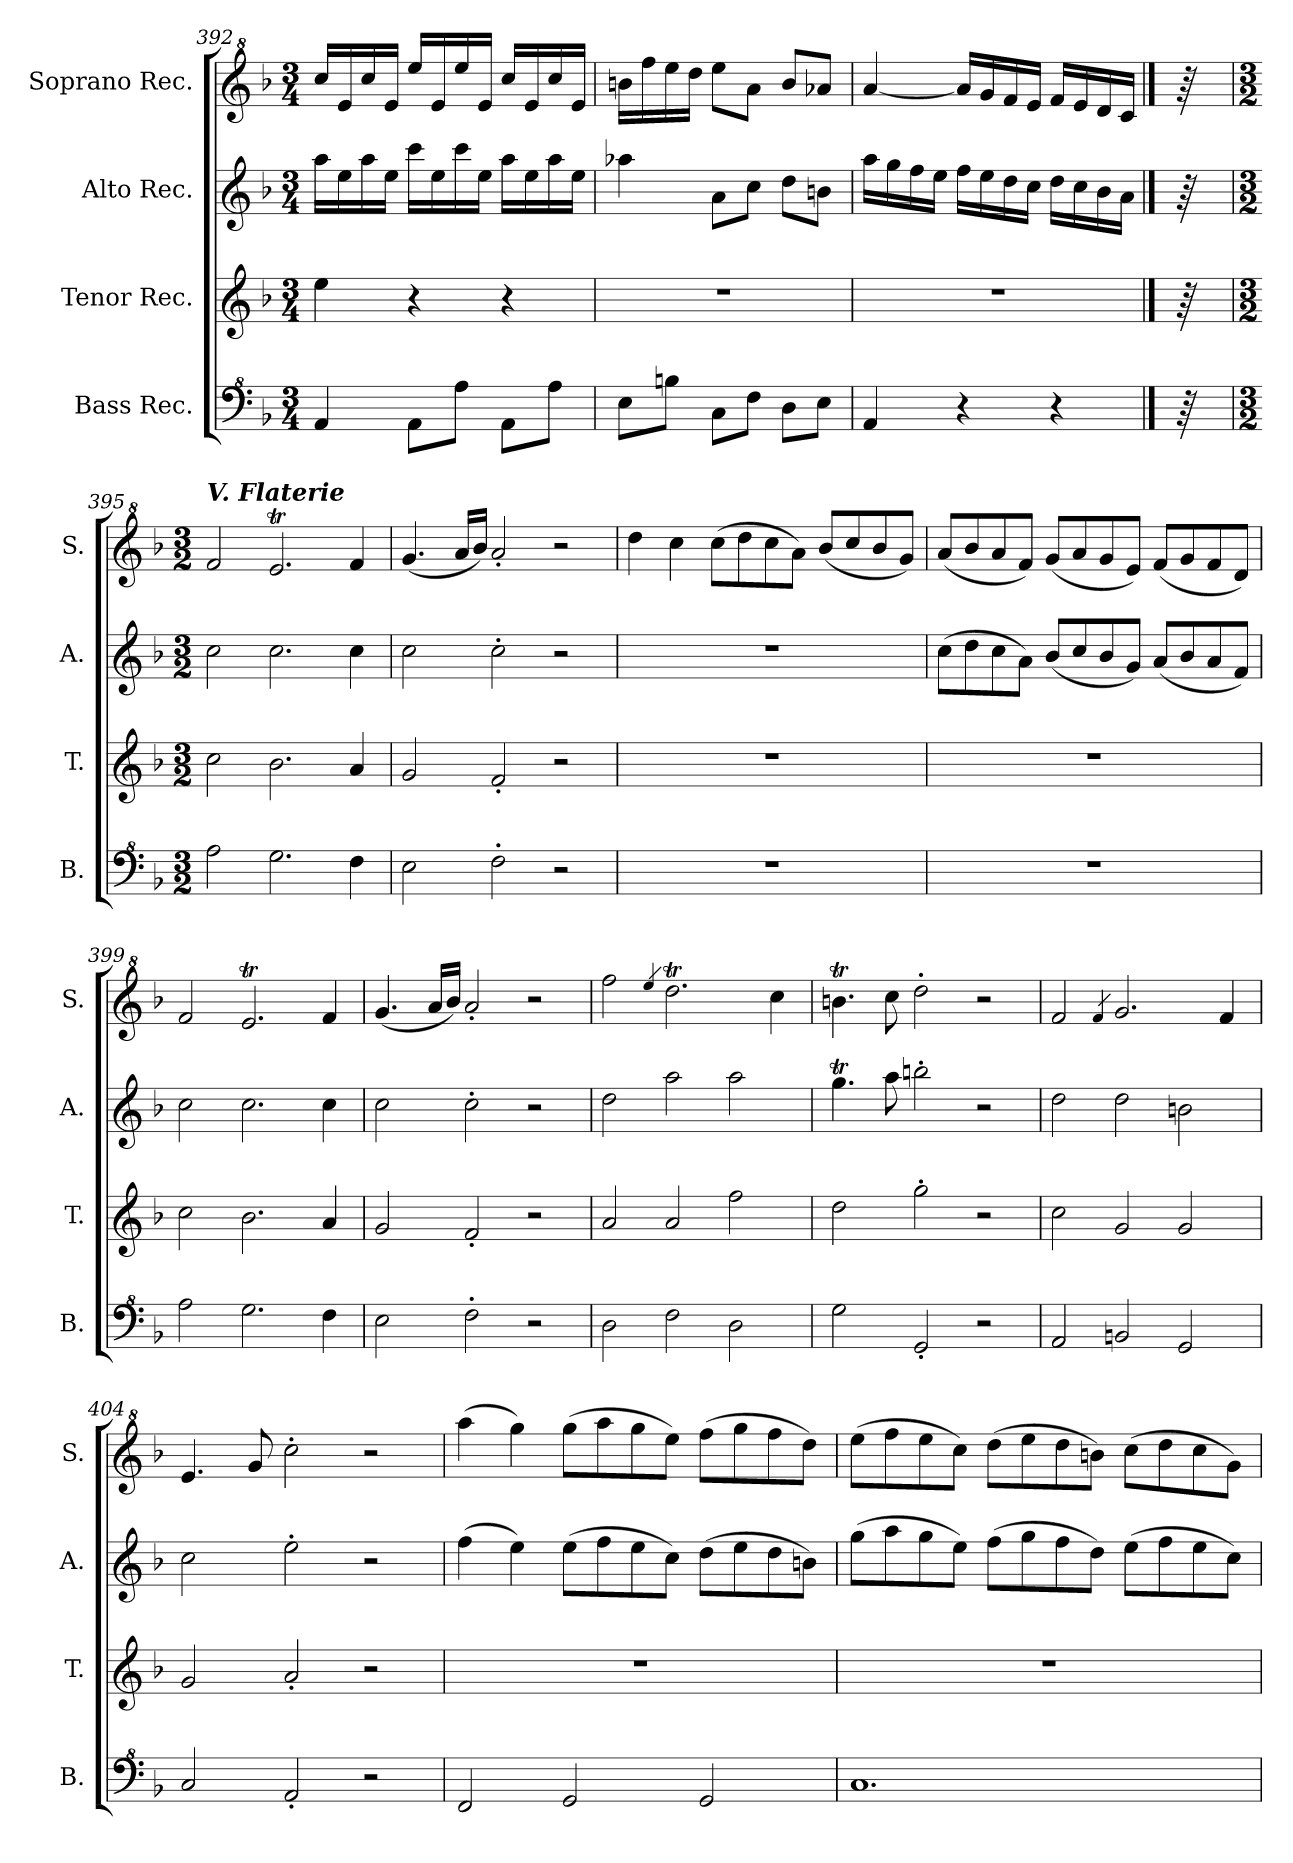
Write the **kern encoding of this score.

**kern	**kern	**kern	**kern
*part4	*part3	*part2	*part1
*staff4	*staff3	*staff2	*staff1
*I"Bass Rec.	*I"Tenor Rec.	*I"Alto Rec.	*I"Soprano Rec.
*I'B.	*I'T.	*I'A.	*I'S.
*clefF^4	*clefG2	*clefG2	*clefG^2
*k[b-]	*k[b-]	*k[b-]	*k[b-]
*M3/4	*M3/4	*M3/4	*M3/4
=392	=392	=392	=392
4A/	4ee\	16aa\LL	16ccc/LL
.	.	16ee\	16ee/
.	.	16aa\	16ccc/
.	.	16ee\JJ	16ee/JJ
8A\L	4r	16ccc\LL	16eee/LL
.	.	16ee\	16ee/
8a\J	.	16ccc\	16eee/
.	.	16ee\JJ	16ee/JJ
8A\L	4r	16aa\LL	16ccc/LL
.	.	16ee\	16ee/
8a\J	.	16aa\	16ccc/
.	.	16ee\JJ	16ee/JJ
=393	=393	=393	=393
8e\L	2.r	4aa-X\	16bbn\LL
.	.	.	16fff\
8bn\J	.	.	16eee\
.	.	.	16ddd\JJ
8c\L	.	8a\L	8eee\L
8f\J	.	8cc\J	8aa\J
8d\L	.	8dd\L	8bb/L
8e\J	.	8bn\J	8aa-X/J
=394	=394	=394	=394
4A/	2.r	16aa\LL	[4aa/
.	.	16gg\	.
.	.	16ff\	.
.	.	16ee\JJ	.
4r	.	16ff\LL	16aa/LL]
.	.	16ee\	16gg/
.	.	16dd\	16ff/
.	.	16cc\JJ	16ee/JJ
4r	.	16dd\LL	16ff/LL
.	.	16cc\	16ee/
.	.	16b-\	16dd/
.	.	16a\JJ	16cc/JJ
==394X10	==394X10	==394X10	==394X10
64r	64r	64r	64r
!!LO:PB:g=z
=395	=395	=395	=395
*M3/2	*M3/2	*M3/2	*M3/2
*	*	*	*MM200
!	!	!	!LO:TX:a:Bi:t=V. Flaterie
2a\	2cc\	2cc\	2ff/
2.g\	2.b-\	2.cc\	2.eet/
4f\	4a/	4cc\	4ff/
=396	=396	=396	=396
2e\	2g/	2cc\	(4.gg/
.	.	.	16aa/LL
.	.	.	16bb-/JJ)
2f'\	2f'/	2cc'\	2aa'/
2r	2r	2r	2r
=397	=397	=397	=397
1.r	1.r	1.r	4ddd\
.	.	.	4ccc\
.	.	.	(8ccc\L
.	.	.	8ddd\
.	.	.	8ccc\
.	.	.	8aa\J)
.	.	.	(8bb-/L
.	.	.	8ccc/
.	.	.	8bb-/
.	.	.	8gg/J)
=398	=398	=398	=398
1.r	1.r	(8cc\L	(8aa/L
.	.	8dd\	8bb-/
.	.	8cc\	8aa/
.	.	8a\J)	8ff/J)
.	.	(8b-/L	(8gg/L
.	.	8cc/	8aa/
.	.	8b-/	8gg/
.	.	8g/J)	8ee/J)
.	.	(8a/L	(8ff/L
.	.	8b-/	8gg/
.	.	8a/	8ff/
.	.	8f/J)	8dd/J)
=399	=399	=399	=399
2a\	2cc\	2cc\	2ff/
2.g\	2.b-\	2.cc\	2.eet/
4f\	4a/	4cc\	4ff/
=400	=400	=400	=400
2e\	2g/	2cc\	(4.gg/
.	.	.	16aa/LL
.	.	.	16bb-/JJ)
2f'\	2f'/	2cc'\	2aa'/
2r	2r	2r	2r
=401	=401	=401	=401
2d\	2a/	2dd\	2fff\
.	.	.	4qeee/
2f\	2a/	2aa\	2.dddT\
2d\	2ff\	2aa\	.
.	.	.	4ccc\
=402	=402	=402	=402
2g\	2dd\	4.ggT\	4.bbnt\
.	.	8aa\	8ccc\
2G'/	2gg'\	2bbn'\	2ddd'\
2r	2r	2r	2r
!!LO:LB:g=z
=403	=403	=403	=403
2A/	2cc\	2dd\	2ff/
.	.	.	4qff/
2Bn/	2g/	2dd\	2.gg/
2G/	2g/	2bn\	.
.	.	.	4ff/
=404	=404	=404	=404
2c/	2g/	2cc\	4.ee/
.	.	.	8gg/
2A'/	2a'/	2ee'\	2ccc'\
2r	2r	2r	2r
=405	=405	=405	=405
2F/	1.r	(4ff\	(4aaa\
.	.	4ee\)	4ggg\)
2G/	.	(8ee\L	(8ggg\L
.	.	8ff\	8aaa\
.	.	8ee\	8ggg\
.	.	8cc\J)	8eee\J)
2G/	.	(8dd\L	(8fff\L
.	.	8ee\	8ggg\
.	.	8dd\	8fff\
.	.	8bn\J)	8ddd\J)
=406	=406	=406	=406
1.c	1.r	(8gg\L	(8eee\L
.	.	8aa\	8fff\
.	.	8gg\	8eee\
.	.	8ee\J)	8ccc\J)
.	.	(8ff\L	(8ddd\L
.	.	8gg\	8eee\
.	.	8ff\	8ddd\
.	.	8dd\J)	8bbn\J)
.	.	(8ee\L	(8ccc\L
.	.	8ff\	8ddd\
.	.	8ee\	8ccc\
.	.	8cc\J)	8gg\J)
=	=	=	=
*-	*-	*-	*-
